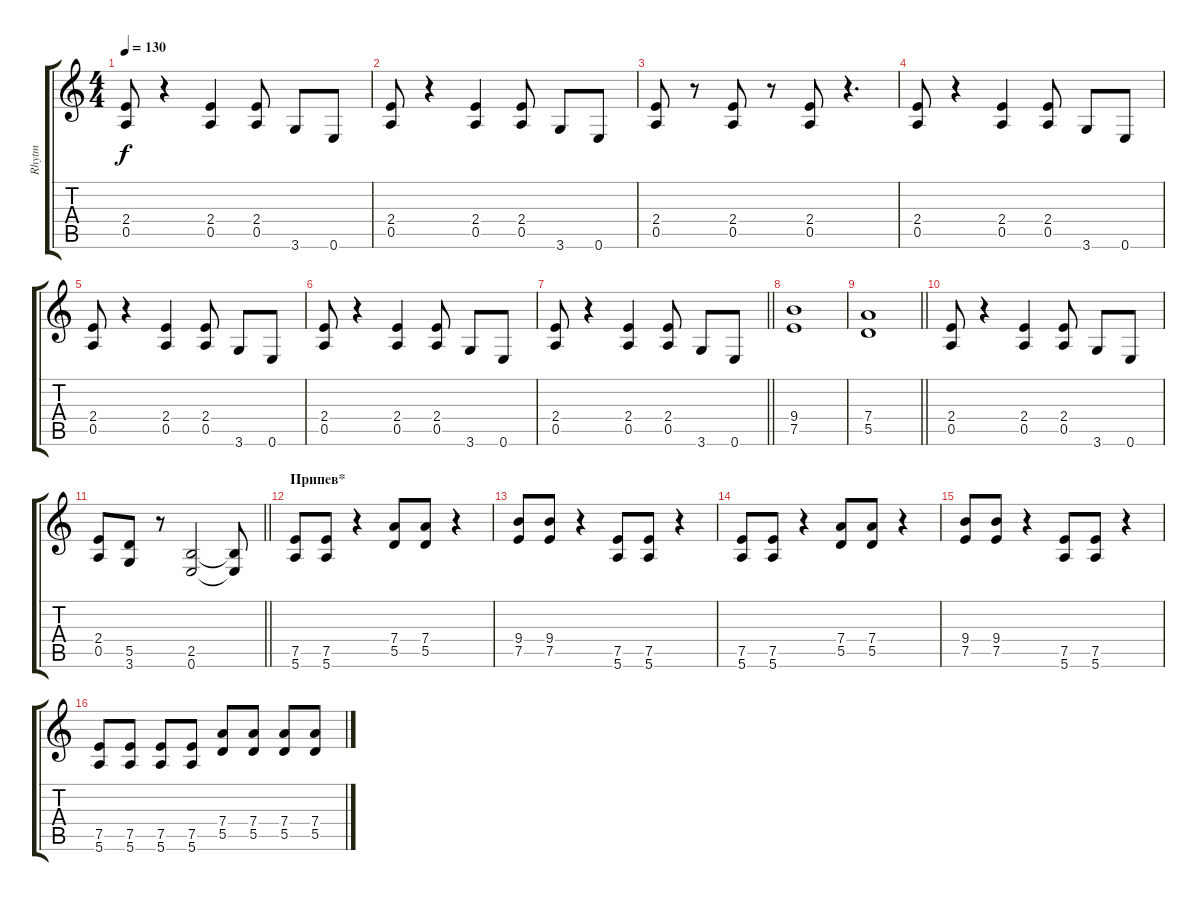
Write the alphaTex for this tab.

\track ("Rhytm" "Rhytm") {instrument distortionguitar}
\staff {score tabs}
\tuning (E4 B3 G3 D3 A2 E2) {hide}
\ts (4 4)
\tempo 130
\clef g2
\ks c
(2.4 0.5).8{dy f} r.4 (2.4 0.5).4 (2.4 0.5).8 3.6.8 0.6.8 |
(2.4 0.5).8 r.4 (2.4 0.5).4 (2.4 0.5).8 3.6.8 0.6.8 |
(2.4 0.5).8 r.8 (2.4 0.5).8 r.8 (2.4 0.5).8 r.4{d} |
(2.4 0.5).8 r.4 (2.4 0.5).4 (2.4 0.5).8 3.6.8 0.6.8 |
(2.4 0.5).8 r.4 (2.4 0.5).4 (2.4 0.5).8 3.6.8 0.6.8 |
(2.4 0.5).8 r.4 (2.4 0.5).4 (2.4 0.5).8 3.6.8 0.6.8 |
\barLineRight lightlight
(2.4 0.5).8 r.4 (2.4 0.5).4 (2.4 0.5).8 3.6.8 0.6.8 |
(9.4 7.5).1 |
\barLineRight lightlight
(7.4 5.5).1 |
(2.4 0.5).8 r.4 (2.4 0.5).4 (2.4 0.5).8 3.6.8 0.6.8 |
\barLineRight lightlight
(2.4 0.5).8 (5.5 3.6).8 r.8 (2.5 0.6).2 (2.5{t} 0.6{t}).8 |
\section ("" "Припев*")
(7.5 5.6).8 (7.5 5.6).8 r.4 (7.4 5.5).8 (7.4 5.5).8 r.4 |
(9.4 7.5).8 (9.4 7.5).8 r.4 (7.5 5.6).8 (7.5 5.6).8 r.4 |
(7.5 5.6).8 (7.5 5.6).8 r.4 (7.4 5.5).8 (7.4 5.5).8 r.4 |
(9.4 7.5).8 (9.4 7.5).8 r.4 (7.5 5.6).8 (7.5 5.6).8 r.4 |
(7.5 5.6).8 (7.5 5.6).8 (7.5 5.6).8 (7.5 5.6).8 (7.4 5.5).8 (7.4 5.5).8 (7.4 5.5).8 (7.4 5.5).8
